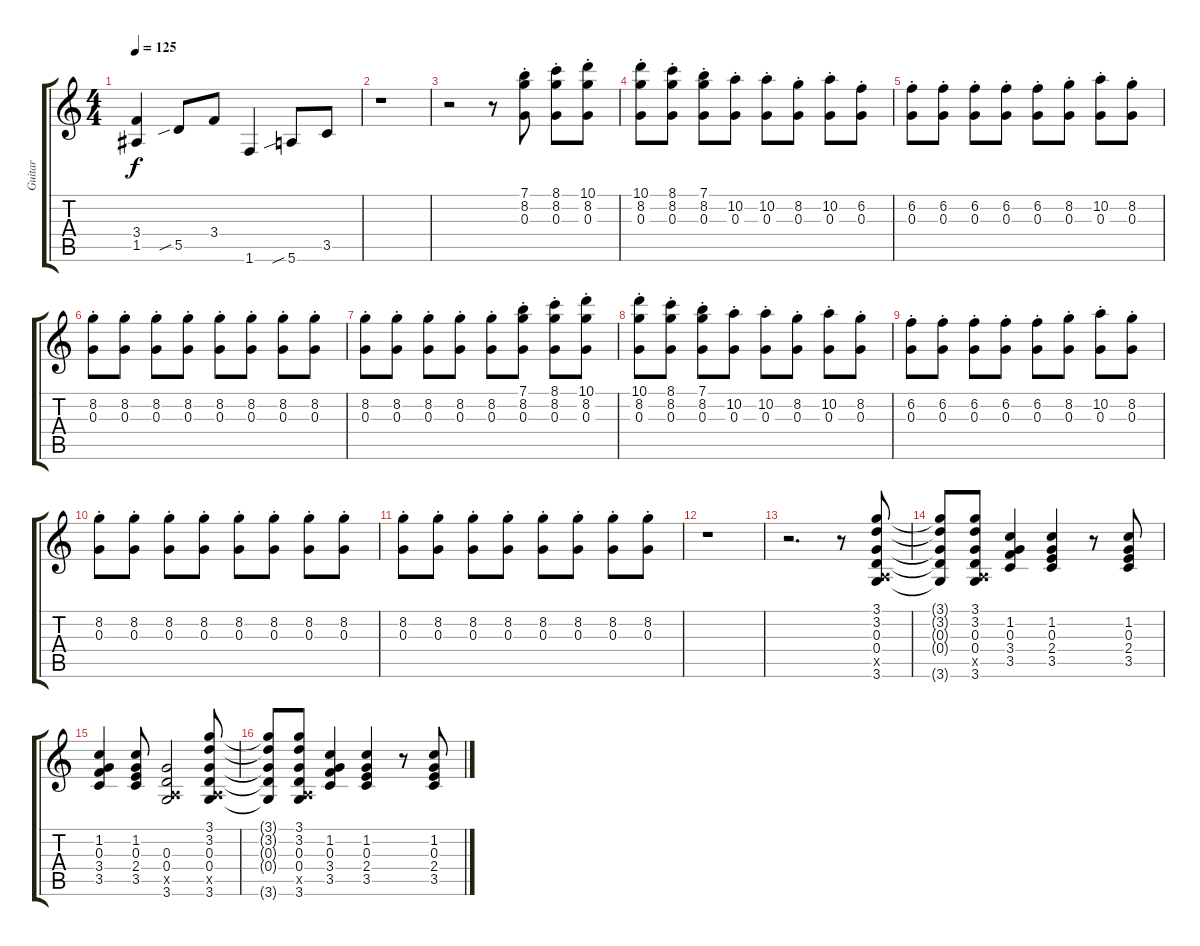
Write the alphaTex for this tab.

\track ("Guitar" "Guitar") {instrument distortionguitar}
\staff {score tabs}
\tuning (E4 B3 G3 D3 A2 E2) {hide}
\ts (4 4)
\tempo 125
\clef g2
\ks c
(3.4 1.5).4{dy f instrument distortionguitar} 5.5{sib}.8 3.4.8 1.6.4 5.6{sib}.8 3.5.8 |
r.1 |
r.2 r.8 (7.1{st} 8.2{st} 0.3{st}).8 (8.1{st} 8.2{st} 0.3{st}).8 (10.1{st} 8.2{st} 0.3{st}).8 |
(10.1{st} 8.2{st} 0.3{st}).8 (8.1{st} 8.2{st} 0.3{st}).8 (7.1{st} 8.2{st} 0.3{st}).8 (10.2{st} 0.3{st}).8 (10.2{st} 0.3{st}).8 (8.2{st} 0.3{st}).8 (10.2{st} 0.3{st}).8 (6.2{st} 0.3{st}).8 |
(6.2{st} 0.3{st}).8 (6.2{st} 0.3{st}).8 (6.2{st} 0.3{st}).8 (6.2{st} 0.3{st}).8 (6.2{st} 0.3{st}).8 (8.2{st} 0.3{st}).8 (10.2{st} 0.3{st}).8 (8.2{st} 0.3{st}).8 |
(8.2{st} 0.3{st}).8 (8.2{st} 0.3{st}).8 (8.2{st} 0.3{st}).8 (8.2{st} 0.3{st}).8 (8.2{st} 0.3{st}).8 (8.2{st} 0.3{st}).8 (8.2{st} 0.3{st}).8 (8.2{st} 0.3{st}).8 |
(8.2{st} 0.3{st}).8 (8.2{st} 0.3{st}).8 (8.2{st} 0.3{st}).8 (8.2{st} 0.3{st}).8 (8.2{st} 0.3{st}).8 (7.1{st} 8.2{st} 0.3{st}).8 (8.1{st} 8.2{st} 0.3{st}).8 (10.1{st} 8.2{st} 0.3{st}).8 |
(10.1{st} 8.2{st} 0.3{st}).8 (8.1{st} 8.2{st} 0.3{st}).8 (7.1{st} 8.2{st} 0.3{st}).8 (10.2{st} 0.3{st}).8 (10.2{st} 0.3{st}).8 (8.2{st} 0.3{st}).8 (10.2{st} 0.3{st}).8 (8.2{st} 0.3{st}).8 |
(6.2{st} 0.3{st}).8 (6.2{st} 0.3{st}).8 (6.2{st} 0.3{st}).8 (6.2{st} 0.3{st}).8 (6.2{st} 0.3{st}).8 (8.2{st} 0.3{st}).8 (10.2{st} 0.3{st}).8 (8.2{st} 0.3{st}).8 |
(8.2{st} 0.3{st}).8 (8.2{st} 0.3{st}).8 (8.2{st} 0.3{st}).8 (8.2{st} 0.3{st}).8 (8.2{st} 0.3{st}).8 (8.2{st} 0.3{st}).8 (8.2{st} 0.3{st}).8 (8.2{st} 0.3{st}).8 |
(8.2{st} 0.3{st}).8 (8.2{st} 0.3{st}).8 (8.2{st} 0.3{st}).8 (8.2{st} 0.3{st}).8 (8.2{st} 0.3{st}).8 (8.2{st} 0.3{st}).8 (8.2{st} 0.3{st}).8 (8.2{st} 0.3{st}).8 |
r.1 |
r.2{d} r.8 (3.1 3.2 0.3 0.4 0.5{x} 3.6).8 |
(3.1{t} 3.2{t} 0.3{t} 0.4{t} 3.6{t}).8 (3.1 3.2 0.3 0.4 0.5{x} 3.6).8 (1.2 0.3 3.4 3.5).4 (1.2 0.3 2.4 3.5).4 r.8 (1.2 0.3 2.4 3.5).8 |
(1.2 0.3 3.4 3.5).4 (1.2 0.3 2.4 3.5).8 (0.3 0.4 0.5{x} 3.6).2 (3.1 3.2 0.3 0.4 0.5{x} 3.6).8 |
(3.1{t} 3.2{t} 0.3{t} 0.4{t} 3.6{t}).8 (3.1 3.2 0.3 0.4 0.5{x} 3.6).8 (1.2 0.3 3.4 3.5).4 (1.2 0.3 2.4 3.5).4 r.8 (1.2 0.3 2.4 3.5).8
